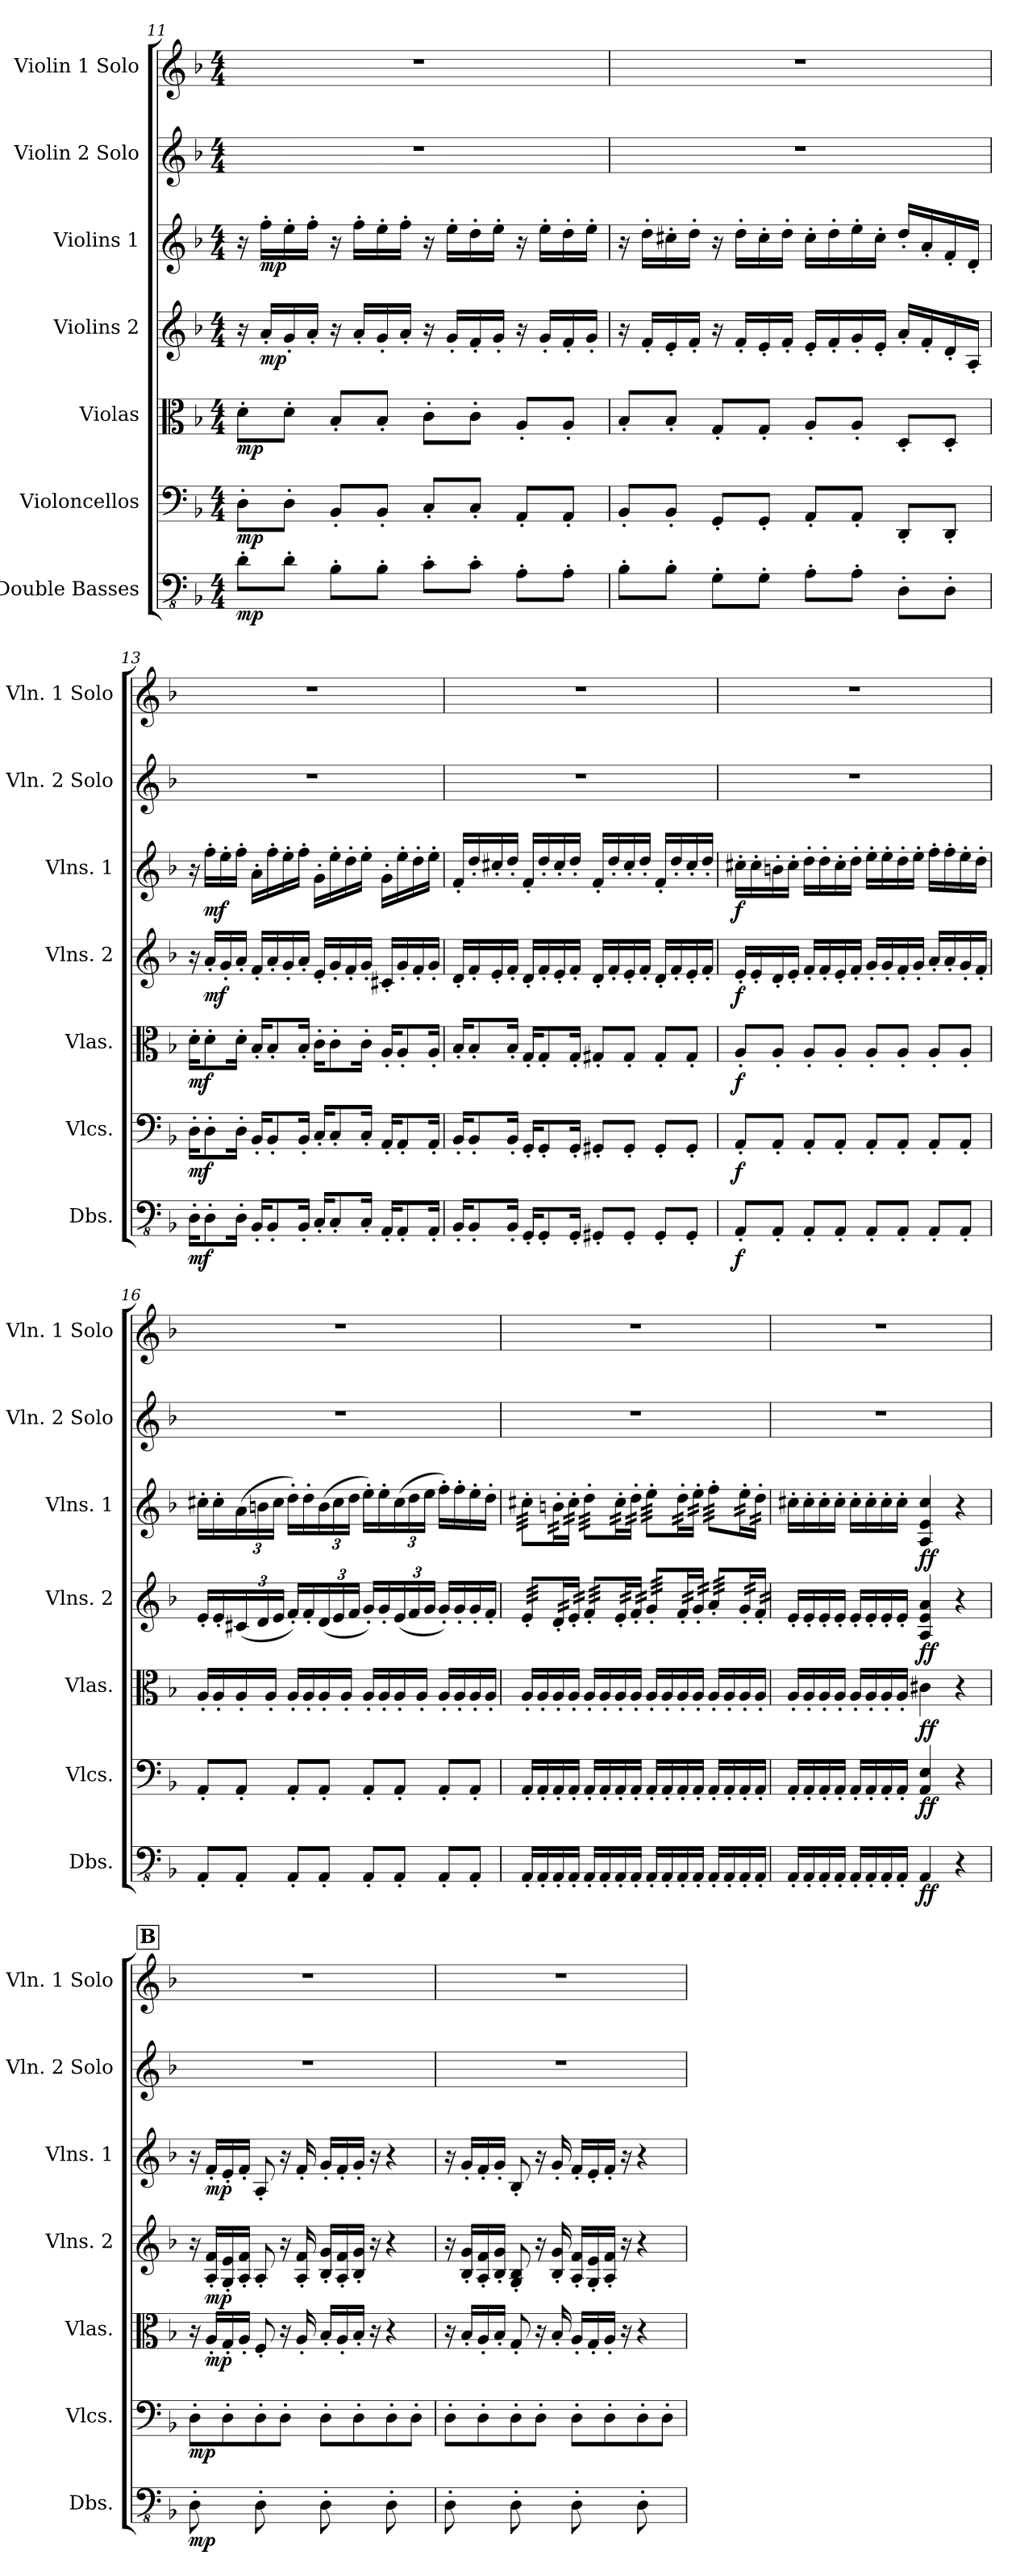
**kern	**dynam	**kern	**dynam	**kern	**dynam	**kern	**dynam	**kern	**dynam	**kern	**kern
*part7	*part7	*part6	*part6	*part5	*part5	*part4	*part4	*part3	*part3	*part2	*part1
*staff7	*staff7	*staff6	*staff6	*staff5	*staff5	*staff4	*staff4	*staff3	*staff3	*staff2	*staff1
*I"Double Basses	*	*I"Violoncellos	*	*I"Violas	*	*I"Violins 2	*	*I"Violins 1	*	*I"Violin 2 Solo	*I"Violin 1 Solo
*I'Dbs.	*	*I'Vlcs.	*	*I'Vlas.	*	*I'Vlns. 2	*	*I'Vlns. 1	*	*I'Vln. 2 Solo	*I'Vln. 1 Solo
!!LO:LB:g=z
*clefFv4	*	*clefF4	*	*clefC3	*	*clefG2	*	*clefG2	*	*clefG2	*clefG2
*k[b-]	*	*k[b-]	*	*k[b-]	*	*k[b-]	*	*k[b-]	*	*k[b-]	*k[b-]
*M4/4	*	*M4/4	*	*M4/4	*	*M4/4	*	*M4/4	*	*M4/4	*M4/4
=11	=11	=11	=11	=11	=11	=11	=11	=11	=11	=11	=11
!	!LO:DY:b	!	!LO:DY:b	!	!LO:DY:b	!	!	!	!	!	!
8D'\L	mp	8D'\L	mp	8d'\L	mp	16r	.	16r	.	1r	1r
!	!	!	!	!	!	!	!LO:DY:b	!	!LO:DY:b	!	!
.	.	.	.	.	.	16a'/LL	mp	16ff'\LL	mp	.	.
!	!LO:DY:b	!	!LO:DY:b	!	!LO:DY:b	!	!	!	!	!	!
8D'\J	other-dynamics	8D'\J	other-dynamics	8d'\J	other-dynamics	16g'/	.	16ee'\	.	.	.
!	!	!	!	!	!	!	!LO:DY:b	!	!LO:DY:b	!	!
.	.	.	.	.	.	16a'/JJ	other-dynamics	16ff'\JJ	other-dynamics	.	.
8BB-'\L	.	8BB-'/L	.	8B-'/L	.	16r	.	16r	.	.	.
.	.	.	.	.	.	16a'/LL	.	16ff'\LL	.	.	.
8BB-'\J	.	8BB-'/J	.	8B-'/J	.	16g'/	.	16ee'\	.	.	.
.	.	.	.	.	.	16a'/JJ	.	16ff'\JJ	.	.	.
8C'\L	.	8C'/L	.	8c'\L	.	16r	.	16r	.	.	.
.	.	.	.	.	.	16g'/LL	.	16ee'\LL	.	.	.
8C'\J	.	8C'/J	.	8c'\J	.	16f'/	.	16dd'\	.	.	.
.	.	.	.	.	.	16g'/JJ	.	16ee'\JJ	.	.	.
8AA'\L	.	8AA'/L	.	8A'/L	.	16r	.	16r	.	.	.
.	.	.	.	.	.	16g'/LL	.	16ee'\LL	.	.	.
8AA'\J	.	8AA'/J	.	8A'/J	.	16f'/	.	16dd'\	.	.	.
.	.	.	.	.	.	16g'/JJ	.	16ee'\JJ	.	.	.
=12	=12	=12	=12	=12	=12	=12	=12	=12	=12	=12	=12
8BB-'\L	.	8BB-'/L	.	8B-'/L	.	16r	.	16r	.	1r	1r
.	.	.	.	.	.	16f'/LL	.	16dd'\LL	.	.	.
8BB-'\J	.	8BB-'/J	.	8B-'/J	.	16e'/	.	16cc#X'\	.	.	.
.	.	.	.	.	.	16f'/JJ	.	16dd'\JJ	.	.	.
8GG'\L	.	8GG'/L	.	8G'/L	.	16r	.	16r	.	.	.
.	.	.	.	.	.	16f'/LL	.	16dd'\LL	.	.	.
8GG'\J	.	8GG'/J	.	8G'/J	.	16e'/	.	16cc#'\	.	.	.
.	.	.	.	.	.	16f'/JJ	.	16dd'\JJ	.	.	.
8AA'\L	.	8AA'/L	.	8A'/L	.	16e'/LL	.	16cc#'\LL	.	.	.
.	.	.	.	.	.	16f'/	.	16dd'\	.	.	.
8AA'\J	.	8AA'/J	.	8A'/J	.	16g'/	.	16ee'\	.	.	.
.	.	.	.	.	.	16e'/JJ	.	16cc#'\JJ	.	.	.
8DD'\L	.	8DD'/L	.	8D'/L	.	16a'/LL	.	16dd'/LL	.	.	.
.	.	.	.	.	.	16f'/	.	16a'/	.	.	.
8DD'\J	.	8DD'/J	.	8D'/J	.	16d'/	.	16f'/	.	.	.
.	.	.	.	.	.	16A'/JJ	.	16d'/JJ	.	.	.
=13	=13	=13	=13	=13	=13	=13	=13	=13	=13	=13	=13
!	!LO:DY:b	!	!LO:DY:b	!	!LO:DY:b	!	!	!	!	!	!
16DD'\KL	mf	16D'\KL	mf	16d'\KL	mf	16r	.	16r	.	1r	1r
!	!	!	!	!	!	!	!LO:DY:b	!	!LO:DY:b	!	!
8DD'\	.	8D'\	.	8d'\	.	16a'/LL	mf	16ff'\LL	mf	.	.
.	.	.	.	.	.	16g'/	.	16ee'\	.	.	.
!	!LO:DY:b	!	!LO:DY:b	!	!LO:DY:b	!	!LO:DY:b	!	!LO:DY:b	!	!
16DD'\Jk	other-dynamics	16D'\Jk	other-dynamics	16d'\Jk	other-dynamics	16a'/JJ	other-dynamics	16ff'\JJ	other-dynamics	.	.
16BBB-'/KL	.	16BB-'/KL	.	16B-'/KL	.	16f'/LL	.	16a'\LL	.	.	.
8BBB-'/	.	8BB-'/	.	8B-'/	.	16a'/	.	16ff'\	.	.	.
.	.	.	.	.	.	16g'/	.	16ee'\	.	.	.
16BBB-'/Jk	.	16BB-'/Jk	.	16B-'/Jk	.	16a'/JJ	.	16ff'\JJ	.	.	.
16CC'/KL	.	16C'/KL	.	16c'\KL	.	16e'/LL	.	16g'\LL	.	.	.
8CC'/	.	8C'/	.	8c'\	.	16g'/	.	16ee'\	.	.	.
.	.	.	.	.	.	16f'/	.	16dd'\	.	.	.
16CC'/Jk	.	16C'/Jk	.	16c'\Jk	.	16g'/JJ	.	16ee'\JJ	.	.	.
16AAA'/KL	.	16AA'/KL	.	16A'/KL	.	16c#X'/LL	.	16g'\LL	.	.	.
8AAA'/	.	8AA'/	.	8A'/	.	16g'/	.	16ee'\	.	.	.
.	.	.	.	.	.	16f'/	.	16dd'\	.	.	.
16AAA'/Jk	.	16AA'/Jk	.	16A'/Jk	.	16g'/JJ	.	16ee'\JJ	.	.	.
!!LO:PB:g=z
=14	=14	=14	=14	=14	=14	=14	=14	=14	=14	=14	=14
16BBB-'/KL	.	16BB-'/KL	.	16B-'/KL	.	16d'/LL	.	16f'/LL	.	1r	1r
8BBB-'/	.	8BB-'/	.	8B-'/	.	16f'/	.	16dd'/	.	.	.
.	.	.	.	.	.	16e'/	.	16cc#X'/	.	.	.
16BBB-'/Jk	.	16BB-'/Jk	.	16B-'/Jk	.	16f'/JJ	.	16dd'/JJ	.	.	.
16GGG'/KL	.	16GG'/KL	.	16G'/KL	.	16d'/LL	.	16f'/LL	.	.	.
8GGG'/	.	8GG'/	.	8G'/	.	16f'/	.	16dd'/	.	.	.
.	.	.	.	.	.	16e'/	.	16cc#'/	.	.	.
16GGG'/Jk	.	16GG'/Jk	.	16G'/Jk	.	16f'/JJ	.	16dd'/JJ	.	.	.
8GGG#X'/L	.	8GG#X'/L	.	8G#X'/L	.	16d'/LL	.	16f'/LL	.	.	.
.	.	.	.	.	.	16f'/	.	16dd'/	.	.	.
8GGG#'/J	.	8GG#'/J	.	8G#'/J	.	16e'/	.	16cc#'/	.	.	.
.	.	.	.	.	.	16f'/JJ	.	16dd'/JJ	.	.	.
8GGG#'/L	.	8GG#'/L	.	8G#'/L	.	16d'/LL	.	16f'/LL	.	.	.
.	.	.	.	.	.	16f'/	.	16dd'/	.	.	.
8GGG#'/J	.	8GG#'/J	.	8G#'/J	.	16e'/	.	16cc#'/	.	.	.
.	.	.	.	.	.	16f'/JJ	.	16dd'/JJ	.	.	.
=15	=15	=15	=15	=15	=15	=15	=15	=15	=15	=15	=15
!	!LO:DY:b	!	!LO:DY:b	!	!LO:DY:b	!	!LO:DY:b	!	!LO:DY:b	!	!
8AAA'/L	f	8AA'/L	f	8A'/L	f	16e'/LL	f	16cc#X'\LL	f	1r	1r
.	.	.	.	.	.	16e'/	.	16cc#'\	.	.	.
8AAA'/J	.	8AA'/J	.	8A'/J	.	16d'/	.	16bn'\	.	.	.
.	.	.	.	.	.	16e'/JJ	.	16cc#'\JJ	.	.	.
8AAA'/L	.	8AA'/L	.	8A'/L	.	16f'/LL	.	16dd'\LL	.	.	.
.	.	.	.	.	.	16f'/	.	16dd'\	.	.	.
8AAA'/J	.	8AA'/J	.	8A'/J	.	16e'/	.	16cc#'\	.	.	.
.	.	.	.	.	.	16f'/JJ	.	16dd'\JJ	.	.	.
8AAA'/L	.	8AA'/L	.	8A'/L	.	16g'/LL	.	16ee'\LL	.	.	.
.	.	.	.	.	.	16g'/	.	16ee'\	.	.	.
8AAA'/J	.	8AA'/J	.	8A'/J	.	16f'/	.	16dd'\	.	.	.
.	.	.	.	.	.	16g'/JJ	.	16ee'\JJ	.	.	.
8AAA'/L	.	8AA'/L	.	8A'/L	.	16a'/LL	.	16ff'\LL	.	.	.
.	.	.	.	.	.	16a'/	.	16ff'\	.	.	.
8AAA'/J	.	8AA'/J	.	8A'/J	.	16g'/	.	16ee'\	.	.	.
.	.	.	.	.	.	16f'/JJ	.	16dd'\JJ	.	.	.
=16	=16	=16	=16	=16	=16	=16	=16	=16	=16	=16	=16
8AAA'/L	.	8AA'/L	.	16A'/LL	.	16e'/LL	.	16cc#X'\LL	.	1r	1r
.	.	.	.	16A'/	.	16e'/	.	16cc#'\	.	.	.
*	*	*	*	*	*	*Xbrackettup	*	*Xbrackettup	*	*	*
8AAA'/J	.	8AA'/J	.	16A'/	.	(24c#X/	.	(24a\	.	.	.
.	.	.	.	.	.	24d/	.	24bn\	.	.	.
.	.	.	.	16A'/JJ	.	.	.	.	.	.	.
.	.	.	.	.	.	24e/JJ	.	24cc#\JJ	.	.	.
8AAA'/L	.	8AA'/L	.	16A'/LL	.	16f'/LL)	.	16dd'\LL)	.	.	.
.	.	.	.	16A'/	.	16f'/	.	16dd'\	.	.	.
8AAA'/J	.	8AA'/J	.	16A'/	.	(24d/	.	(24b\	.	.	.
.	.	.	.	.	.	24e/	.	24cc#\	.	.	.
.	.	.	.	16A'/JJ	.	.	.	.	.	.	.
.	.	.	.	.	.	24f/JJ	.	24dd\JJ	.	.	.
8AAA'/L	.	8AA'/L	.	16A'/LL	.	16g'/LL)	.	16ee'\LL)	.	.	.
.	.	.	.	16A'/	.	16g'/	.	16ee'\	.	.	.
8AAA'/J	.	8AA'/J	.	16A'/	.	(24e/	.	(24cc#\	.	.	.
.	.	.	.	.	.	24f/	.	24dd\	.	.	.
.	.	.	.	16A'/JJ	.	.	.	.	.	.	.
.	.	.	.	.	.	24g/JJ	.	24ee\JJ	.	.	.
8AAA'/L	.	8AA'/L	.	16A'/LL	.	16g'/LL)	.	16ff'\LL)	.	.	.
.	.	.	.	16A'/	.	16g'/	.	16ff'\	.	.	.
8AAA'/J	.	8AA'/J	.	16A'/	.	16g'/	.	16ee'\	.	.	.
.	.	.	.	16A'/JJ	.	16f'/JJ	.	16dd'\JJ	.	.	.
!!LO:LB:g=z
=17	=17	=17	=17	=17	=17	=17	=17	=17	=17	=17	=17
*	*	*	*	*	*	*tremolo	*	*	*	*	*
*	*	*	*	*	*	*	*	*tremolo	*	*	*
16AAA'/LL	.	16AA'/LL	.	16A'/LL	.	64e'/LLLL	.	64cc#X'\LLLL	.	1r	1r
.	.	.	.	.	.	64e'/	.	64cc#X'\	.	.	.
.	.	.	.	.	.	64e'/	.	64cc#X'\	.	.	.
.	.	.	.	.	.	64e'/	.	64cc#X'\	.	.	.
16AAA'/	.	16AA'/	.	16A'/	.	64e'/	.	64cc#'\	.	.	.
.	.	.	.	.	.	64e'/	.	64cc#'\	.	.	.
.	.	.	.	.	.	64e'/	.	64cc#'\	.	.	.
.	.	.	.	.	.	64e'/	.	64cc#'\	.	.	.
16AAA'/	.	16AA'/	.	16A'/	.	64d'/	.	64bn'\	.	.	.
.	.	.	.	.	.	64d'/	.	64bn'\	.	.	.
.	.	.	.	.	.	64d'/	.	64bn'\	.	.	.
.	.	.	.	.	.	64d'/	.	64bn'\	.	.	.
16AAA'/JJ	.	16AA'/JJ	.	16A'/JJ	.	64e'/	.	64cc#'\	.	.	.
.	.	.	.	.	.	64e'/	.	64cc#'\	.	.	.
.	.	.	.	.	.	64e'/	.	64cc#'\	.	.	.
.	.	.	.	.	.	64e'/JJJJ	.	64cc#'\JJJJ	.	.	.
16AAA'/LL	.	16AA'/LL	.	16A'/LL	.	64f'/LLLL	.	64dd'\LLLL	.	.	.
.	.	.	.	.	.	64f'/	.	64dd'\	.	.	.
.	.	.	.	.	.	64f'/	.	64dd'\	.	.	.
.	.	.	.	.	.	64f'/	.	64dd'\	.	.	.
16AAA'/	.	16AA'/	.	16A'/	.	64f'/	.	64dd'\	.	.	.
.	.	.	.	.	.	64f'/	.	64dd'\	.	.	.
.	.	.	.	.	.	64f'/	.	64dd'\	.	.	.
.	.	.	.	.	.	64f'/	.	64dd'\	.	.	.
16AAA'/	.	16AA'/	.	16A'/	.	64e'/	.	64cc#'\	.	.	.
.	.	.	.	.	.	64e'/	.	64cc#'\	.	.	.
.	.	.	.	.	.	64e'/	.	64cc#'\	.	.	.
.	.	.	.	.	.	64e'/	.	64cc#'\	.	.	.
16AAA'/JJ	.	16AA'/JJ	.	16A'/JJ	.	64f'/	.	64dd'\	.	.	.
.	.	.	.	.	.	64f'/	.	64dd'\	.	.	.
.	.	.	.	.	.	64f'/	.	64dd'\	.	.	.
.	.	.	.	.	.	64f'/JJJJ	.	64dd'\JJJJ	.	.	.
16AAA'/LL	.	16AA'/LL	.	16A'/LL	.	64g'/LLLL	.	64ee'\LLLL	.	.	.
.	.	.	.	.	.	64g'/	.	64ee'\	.	.	.
.	.	.	.	.	.	64g'/	.	64ee'\	.	.	.
.	.	.	.	.	.	64g'/	.	64ee'\	.	.	.
16AAA'/	.	16AA'/	.	16A'/	.	64g'/	.	64ee'\	.	.	.
.	.	.	.	.	.	64g'/	.	64ee'\	.	.	.
.	.	.	.	.	.	64g'/	.	64ee'\	.	.	.
.	.	.	.	.	.	64g'/	.	64ee'\	.	.	.
16AAA'/	.	16AA'/	.	16A'/	.	64f'/	.	64dd'\	.	.	.
.	.	.	.	.	.	64f'/	.	64dd'\	.	.	.
.	.	.	.	.	.	64f'/	.	64dd'\	.	.	.
.	.	.	.	.	.	64f'/	.	64dd'\	.	.	.
16AAA'/JJ	.	16AA'/JJ	.	16A'/JJ	.	64g'/	.	64ee'\	.	.	.
.	.	.	.	.	.	64g'/	.	64ee'\	.	.	.
.	.	.	.	.	.	64g'/	.	64ee'\	.	.	.
.	.	.	.	.	.	64g'/JJJJ	.	64ee'\JJJJ	.	.	.
16AAA'/LL	.	16AA'/LL	.	16A'/LL	.	64a'/LLLL	.	64ff'\LLLL	.	.	.
.	.	.	.	.	.	64a'/	.	64ff'\	.	.	.
.	.	.	.	.	.	64a'/	.	64ff'\	.	.	.
.	.	.	.	.	.	64a'/	.	64ff'\	.	.	.
16AAA'/	.	16AA'/	.	16A'/	.	64a'/	.	64ff'\	.	.	.
.	.	.	.	.	.	64a'/	.	64ff'\	.	.	.
.	.	.	.	.	.	64a'/	.	64ff'\	.	.	.
.	.	.	.	.	.	64a'/	.	64ff'\	.	.	.
16AAA'/	.	16AA'/	.	16A'/	.	64g'/	.	64ee'\	.	.	.
.	.	.	.	.	.	64g'/	.	64ee'\	.	.	.
.	.	.	.	.	.	64g'/	.	64ee'\	.	.	.
.	.	.	.	.	.	64g'/	.	64ee'\	.	.	.
16AAA'/JJ	.	16AA'/JJ	.	16A'/JJ	.	64f'/	.	64dd'\	.	.	.
.	.	.	.	.	.	64f'/	.	64dd'\	.	.	.
.	.	.	.	.	.	64f'/	.	64dd'\	.	.	.
.	.	.	.	.	.	64f'/JJJJ	.	64dd'\JJJJ	.	.	.
*	*	*	*	*	*	*	*	*Xtremolo	*	*	*
*	*	*	*	*	*	*Xtremolo	*	*	*	*	*
=18	=18	=18	=18	=18	=18	=18	=18	=18	=18	=18	=18
16AAA'/LL	.	16AA'/LL	.	16A'/LL	.	16e'/LL	.	16cc#X'\LL	.	1r	1r
16AAA'/	.	16AA'/	.	16A'/	.	16e'/	.	16cc#'\	.	.	.
16AAA'/	.	16AA'/	.	16A'/	.	16e'/	.	16cc#'\	.	.	.
16AAA'/JJ	.	16AA'/JJ	.	16A'/JJ	.	16e'/JJ	.	16cc#'\JJ	.	.	.
16AAA'/LL	.	16AA'/LL	.	16A'/LL	.	16e'/LL	.	16cc#'\LL	.	.	.
16AAA'/	.	16AA'/	.	16A'/	.	16e'/	.	16cc#'\	.	.	.
16AAA'/	.	16AA'/	.	16A'/	.	16e'/	.	16cc#'\	.	.	.
16AAA'/JJ	.	16AA'/JJ	.	16A'/JJ	.	16e'/JJ	.	16cc#'\JJ	.	.	.
!	!LO:DY:b	!	!LO:DY:b	!	!LO:DY:b	!	!LO:DY:b	!	!LO:DY:b	!	!
4AAA/	ff	4AA/ 4E/	ff	4c#X\	ff	4A/ 4e/ 4a/	ff	4A/ 4e/ 4cc#/	ff	.	.
4r	.	4r	.	4r	.	4r	.	4r	.	.	.
!!LO:REH:place=s1:a:B:fs=14.7791:t=B
=19	=19	=19	=19	=19	=19	=19	=19	=19	=19	=19	=19
!	!LO:DY:b	!	!LO:DY:b	!	!	!	!	!	!	!	!
8DD'\	mp	8D'\L	mp	16r	.	16r	.	16r	.	1r	1r
!	!	!	!	!	!LO:DY:b	!	!LO:DY:b	!	!LO:DY:b	!	!
.	.	.	.	16A'/LL	mp	16A/' 16f/'LL	mp	16f'/LL	mp	.	.
8ryy	.	8D'\	.	16G'/	.	16G/' 16e/'	.	16e'/	.	.	.
.	.	.	.	16A'/JJ	.	16A/' 16f/'JJ	.	16f'/JJ	.	.	.
8DD'\	.	8D'\	.	8F'/	.	8A'/	.	8A'/	.	.	.
8ryy	.	8D'\J	.	16r	.	16r	.	16r	.	.	.
.	.	.	.	16A'/	.	16A/' 16f/'	.	16f'/	.	.	.
8DD'\	.	8D'\L	.	16B-'/LL	.	16B-/' 16g/'LL	.	16g'/LL	.	.	.
.	.	.	.	16A'/	.	16A/' 16f/'	.	16f'/	.	.	.
8ryy	.	8D'\	.	16B-'/JJ	.	16B-/' 16g/'JJ	.	16g'/JJ	.	.	.
.	.	.	.	16r	.	16r	.	16r	.	.	.
8DD'\	.	8D'\	.	4r	.	4r	.	4r	.	.	.
8ryy	.	8D'\J	.	.	.	.	.	.	.	.	.
!!LO:PB:g=z
=20	=20	=20	=20	=20	=20	=20	=20	=20	=20	=20	=20
8DD'\	.	8D'\L	.	16r	.	16r	.	16r	.	1r	1r
.	.	.	.	16B-'/LL	.	16B-/' 16g/'LL	.	16g'/LL	.	.	.
8ryy	.	8D'\	.	16A'/	.	16A/' 16f/'	.	16f'/	.	.	.
.	.	.	.	16B-'/JJ	.	16B-/' 16g/'JJ	.	16g'/JJ	.	.	.
8DD'\	.	8D'\	.	8G'/	.	8G/' 8B-/'	.	8B-'/	.	.	.
8ryy	.	8D'\J	.	16r	.	16r	.	16r	.	.	.
.	.	.	.	16B-'/	.	16B-/' 16g/'	.	16g'/	.	.	.
8DD'\	.	8D'\L	.	16A'/LL	.	16A/' 16f/'LL	.	16f'/LL	.	.	.
.	.	.	.	16G'/	.	16G/' 16e/'	.	16e'/	.	.	.
8ryy	.	8D'\	.	16A'/JJ	.	16A/' 16f/'JJ	.	16f'/JJ	.	.	.
.	.	.	.	16r	.	16r	.	16r	.	.	.
8DD'\	.	8D'\	.	4r	.	4r	.	4r	.	.	.
8ryy	.	8D'\J	.	.	.	.	.	.	.	.	.
=	=	=	=	=	=	=	=	=	=	=	=
*-	*-	*-	*-	*-	*-	*-	*-	*-	*-	*-	*-
